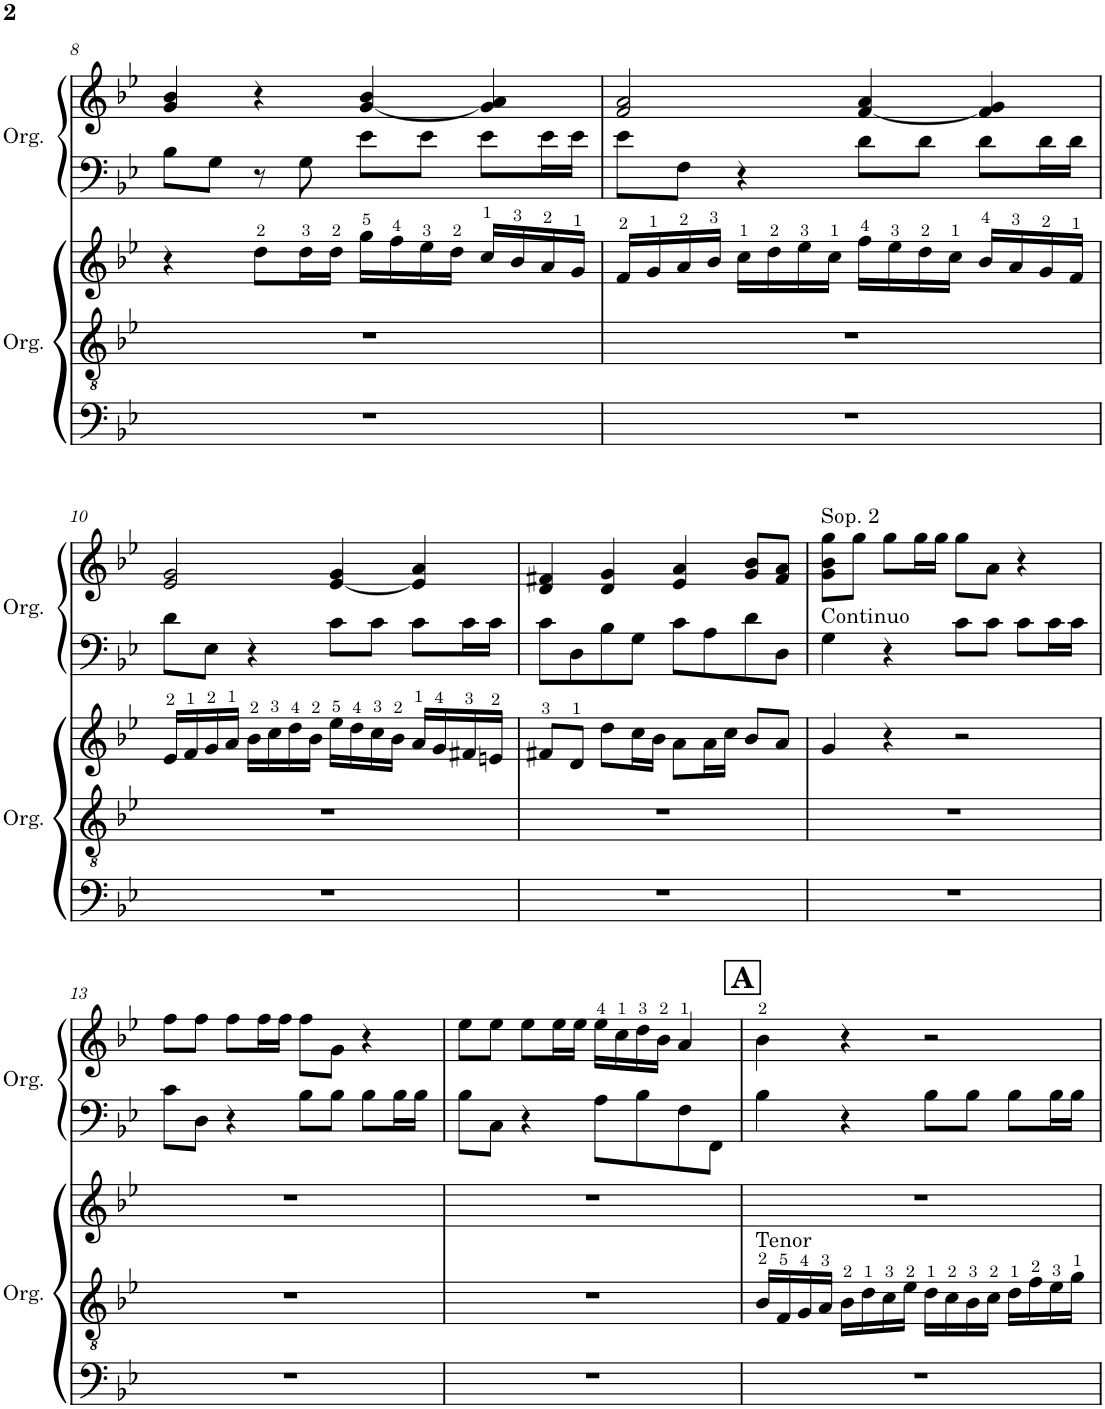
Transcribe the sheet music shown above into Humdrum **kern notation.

**kern	**kern	**kern	**kern	**kern
*part2	*part2	*part2	*part1	*part1
*staff5	*staff4	*staff3	*staff2	*staff1
*I"Organ	*	*	*I"Organ	*
*I'Org.	*	*	*I'Org.	*
!!LO:PB:g=z
*clefF4	*clefGv2	*clefG2	*clefF4	*clefG2
*k[b-e-]	*k[b-e-]	*k[b-e-]	*k[b-e-]	*k[b-e-]
*M4/4	*M4/4	*M4/4	*M4/4	*M4/4
=8	=8	=8	=8	=8
1r	1r	4r	8B-\L	4g/ 4b-/
.	.	.	8G\J	.
.	.	8dd\L	8r	4r
.	.	16dd\L	8G\	.
.	.	16dd\JJ	.	.
.	.	16gg\LL	8e-\L	[4g/ 4b-/
.	.	16ff\	.	.
.	.	16ee-\	8e-\J	.
.	.	16dd\JJ	.	.
.	.	16cc/LL	8e-\L	4g/] 4a/
.	.	16b-/	.	.
.	.	16a/	16e-\L	.
.	.	16g/JJ	16e-\JJ	.
=9	=9	=9	=9	=9
1r	1r	16f/LL	8e-\L	2f/ 2a/
.	.	16g/	.	.
.	.	16a/	8F\J	.
.	.	16b-/JJ	.	.
.	.	16cc\LL	4r	.
.	.	16dd\	.	.
.	.	16ee-\	.	.
.	.	16cc\JJ	.	.
.	.	16ff\LL	8d\L	[4f/ 4a/
.	.	16ee-\	.	.
.	.	16dd\	8d\J	.
.	.	16cc\JJ	.	.
.	.	16b-/LL	8d\L	4f/] 4g/
.	.	16a/	.	.
.	.	16g/	16d\L	.
.	.	16f/JJ	16d\JJ	.
!!LO:LB:g=z
=10	=10	=10	=10	=10
1r	1r	16e-/LL	8d\L	2e-/ 2g/
.	.	16f/	.	.
.	.	16g/	8E-\J	.
.	.	16a/JJ	.	.
.	.	16b-\LL	4r	.
.	.	16cc\	.	.
.	.	16dd\	.	.
.	.	16b-\JJ	.	.
.	.	16ee-\LL	8c\L	[4e-/ 4g/
.	.	16dd\	.	.
.	.	16cc\	8c\J	.
.	.	16b-\JJ	.	.
.	.	16a/LL	8c\L	4e-/] 4a/
.	.	16g/	.	.
.	.	16f#X/	16c\L	.
.	.	16en/JJ	16c\JJ	.
=11	=11	=11	=11	=11
1r	1r	8f#X/L	8c\L	4d/ 4f#X/
.	.	8d/J	8D\	.
.	.	8dd\L	8B-\	4d/ 4g/
.	.	16cc\L	8G\J	.
.	.	16b-\JJ	.	.
.	.	8a\L	8c\L	4e-/ 4a/
.	.	16a\L	8A\	.
.	.	16cc\JJ	.	.
.	.	8b-/L	8d\	8g/ 8b-/L
.	.	8a/J	8D\J	8f#/ 8a/J
=12	=12	=12	=12	=12
!	!	!	!	!LO:TX:a:t=Sop. 2
!	!	!	!LO:TX:a:t=Continuo	!
1r	1r	4g/	4G\	8g\ 8b-\ 8gg\L
.	.	.	.	8gg\J
.	.	4r	4r	8gg\L
.	.	.	.	16gg\L
.	.	.	.	16gg\JJ
.	.	2r	8c\L	8gg\L
.	.	.	8c\J	8a\J
.	.	.	8c\L	4r
.	.	.	16c\L	.
.	.	.	16c\JJ	.
!!LO:LB:g=z
=13	=13	=13	=13	=13
1r	1r	1r	8c\L	8ff\L
.	.	.	8D\J	8ff\J
.	.	.	4r	8ff\L
.	.	.	.	16ff\L
.	.	.	.	16ff\JJ
.	.	.	8B-\L	8ff\L
.	.	.	8B-\J	8g\J
.	.	.	8B-\L	4r
.	.	.	16B-\L	.
.	.	.	16B-\JJ	.
=14	=14	=14	=14	=14
1r	1r	1r	8B-\L	8ee-\L
.	.	.	8C\J	8ee-\J
.	.	.	4r	8ee-\L
.	.	.	.	16ee-\L
.	.	.	.	16ee-\JJ
.	.	.	8A\L	16ee-\LL
.	.	.	.	16cc\
.	.	.	8B-\	16dd\
.	.	.	.	16b-\JJ
.	.	.	8F\	4a/
.	.	.	8FF\J	.
!!LO:REH:place=s1:a:B:cj:fs=14:t=A
=15	=15	=15	=15	=15
!	!LO:TX:a:t=Tenor	!	!	!
1r	16B-/LL	1r	4B-\	4b-\
.	16F/	.	.	.
.	16G/	.	.	.
.	16A/JJ	.	.	.
.	16B-\LL	.	4r	4r
.	16d\	.	.	.
.	16c\	.	.	.
.	16e-\JJ	.	.	.
.	16d\LL	.	8B-\L	2r
.	16c\	.	.	.
.	16B-\	.	8B-\J	.
.	16c\JJ	.	.	.
.	16d\LL	.	8B-\L	.
.	16f\	.	.	.
.	16e-\	.	16B-\L	.
.	16g\JJ	.	16B-\JJ	.
=	=	=	=	=
*-	*-	*-	*-	*-
